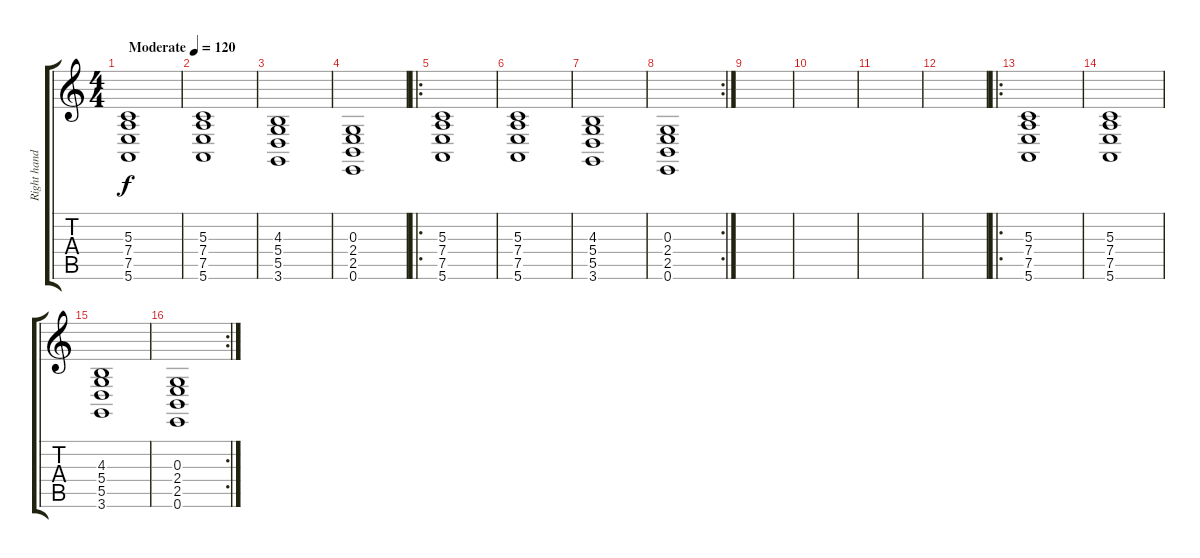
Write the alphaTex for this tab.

\track ("Right hand" "Right hand") {instrument acousticgrandpiano}
\staff {score tabs}
\tuning (E4 B3 G3 D3 A2 E2) {hide}
\ts (4 4)
\tempo (120 "Moderate")
\clef g2
\ks c
(5.3 7.4 7.5 5.6).1{dy f instrument acousticgrandpiano} |
(5.3 7.4 7.5 5.6).1 |
(4.3 5.4 5.5 3.6).1 |
(0.3 2.4 2.5 0.6).1 |
\ro
(5.3 7.4 7.5 5.6).1 |
(5.3 7.4 7.5 5.6).1 |
(4.3 5.4 5.5 3.6).1 |
\rc 2
(0.3 2.4 2.5 0.6).1 |
|
|
|
|
\ro
(5.3 7.4 7.5 5.6).1 |
(5.3 7.4 7.5 5.6).1 |
(4.3 5.4 5.5 3.6).1 |
\rc 2
(0.3 2.4 2.5 0.6).1
